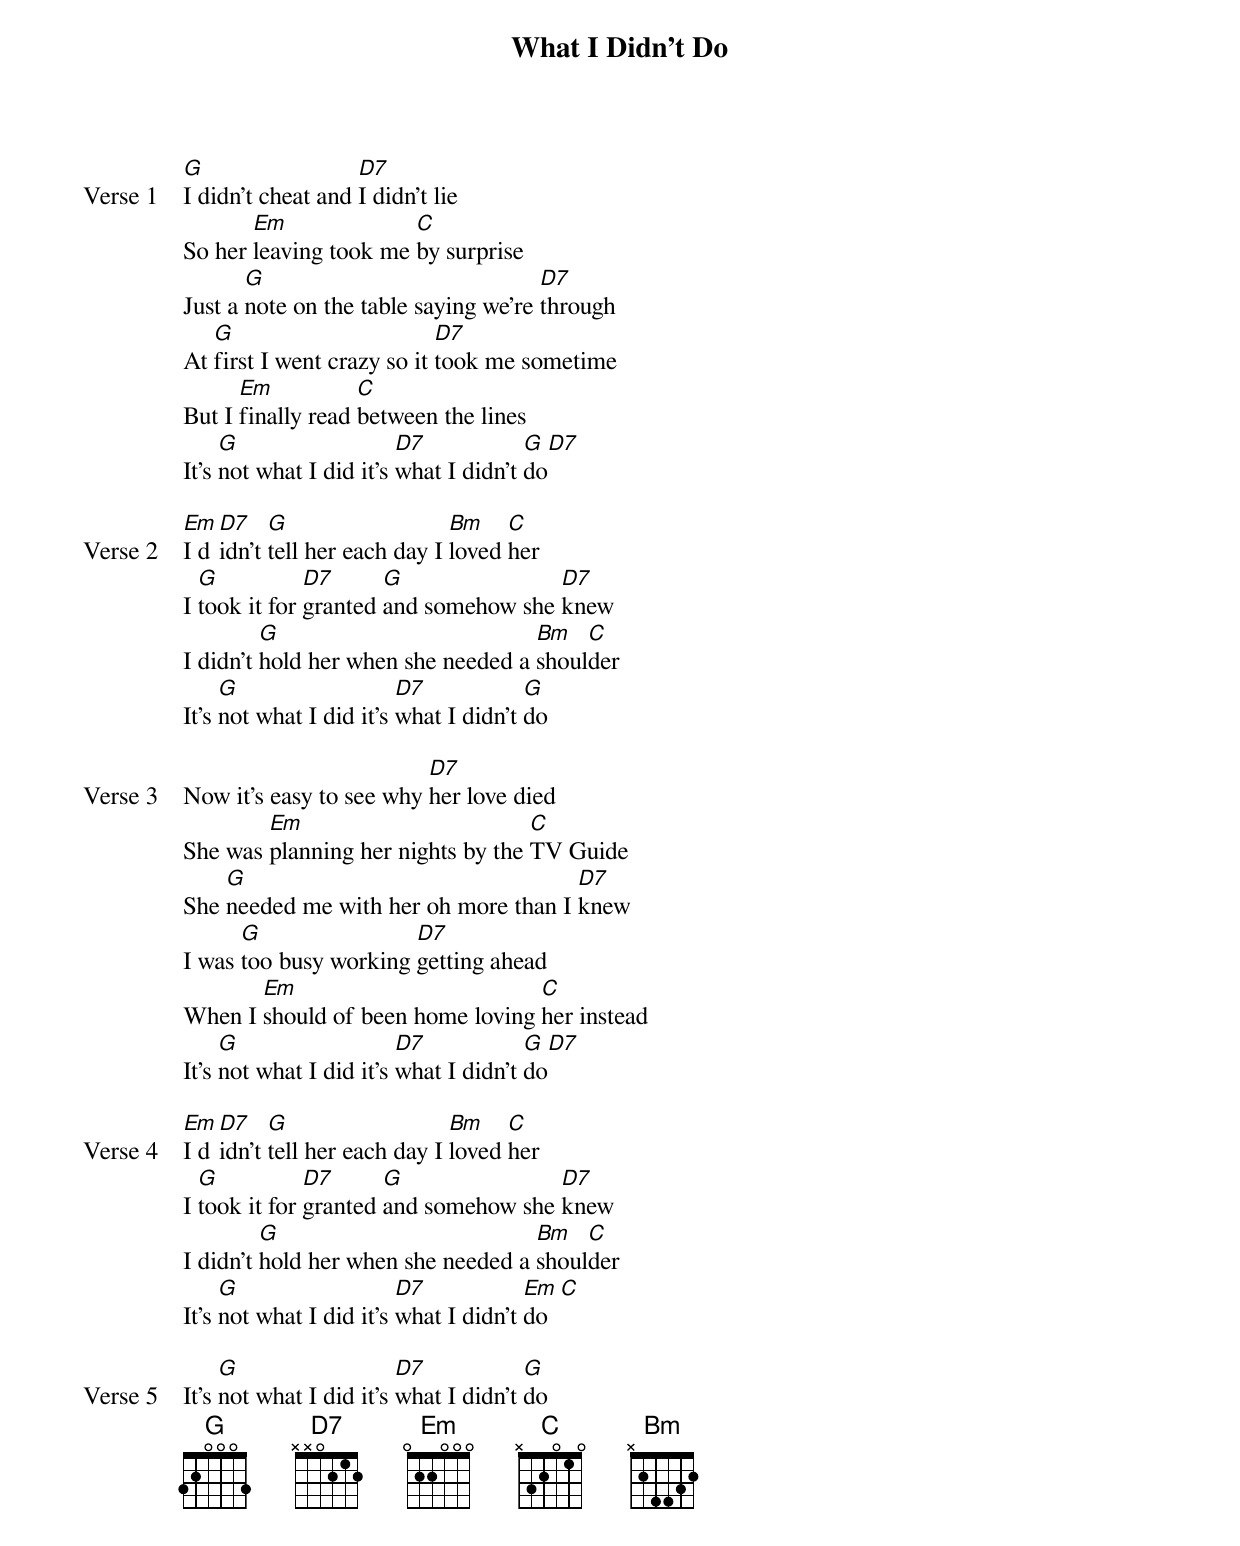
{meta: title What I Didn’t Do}
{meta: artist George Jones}
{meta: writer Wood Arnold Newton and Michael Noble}

{start_of_verse: Verse 1}
[G]I didn't cheat and [D7]I didn't lie
So her [Em]leaving took me [C]by surprise
Just a [G]note on the table saying we're [D7]through
At [G]first I went crazy so it [D7]took me sometime
But I [Em]finally read [C]between the lines
It's [G]not what I did it's [D7]what I didn't [G]do[D7]
{end_of_verse}

{start_of_verse: Verse 2}
[Em]I d[D7]idn't [G]tell her each day I [Bm]loved [C]her
I [G]took it for [D7]granted [G]and somehow she [D7]knew
I didn't [G]hold her when she needed a [Bm]shoul[C]der
It's [G]not what I did it's [D7]what I didn't [G]do
{end_of_verse}

{start_of_verse: Verse 3}
Now it's easy to see why [D7]her love died
She was [Em]planning her nights by the [C]TV Guide
She [G]needed me with her oh more than I [D7]knew
I was [G]too busy working [D7]getting ahead
When I [Em]should of been home loving [C]her instead
It's [G]not what I did it's [D7]what I didn't [G]do[D7]
{end_of_verse}

{start_of_verse: Verse 4}
[Em]I d[D7]idn't [G]tell her each day I [Bm]loved [C]her
I [G]took it for [D7]granted [G]and somehow she [D7]knew
I didn't [G]hold her when she needed a [Bm]shoul[C]der
It's [G]not what I did it's [D7]what I didn't [Em]do  [C]
{end_of_verse}

{start_of_verse: Verse 5}
It's [G]not what I did it's [D7]what I didn't [G]do
{end_of_verse}
